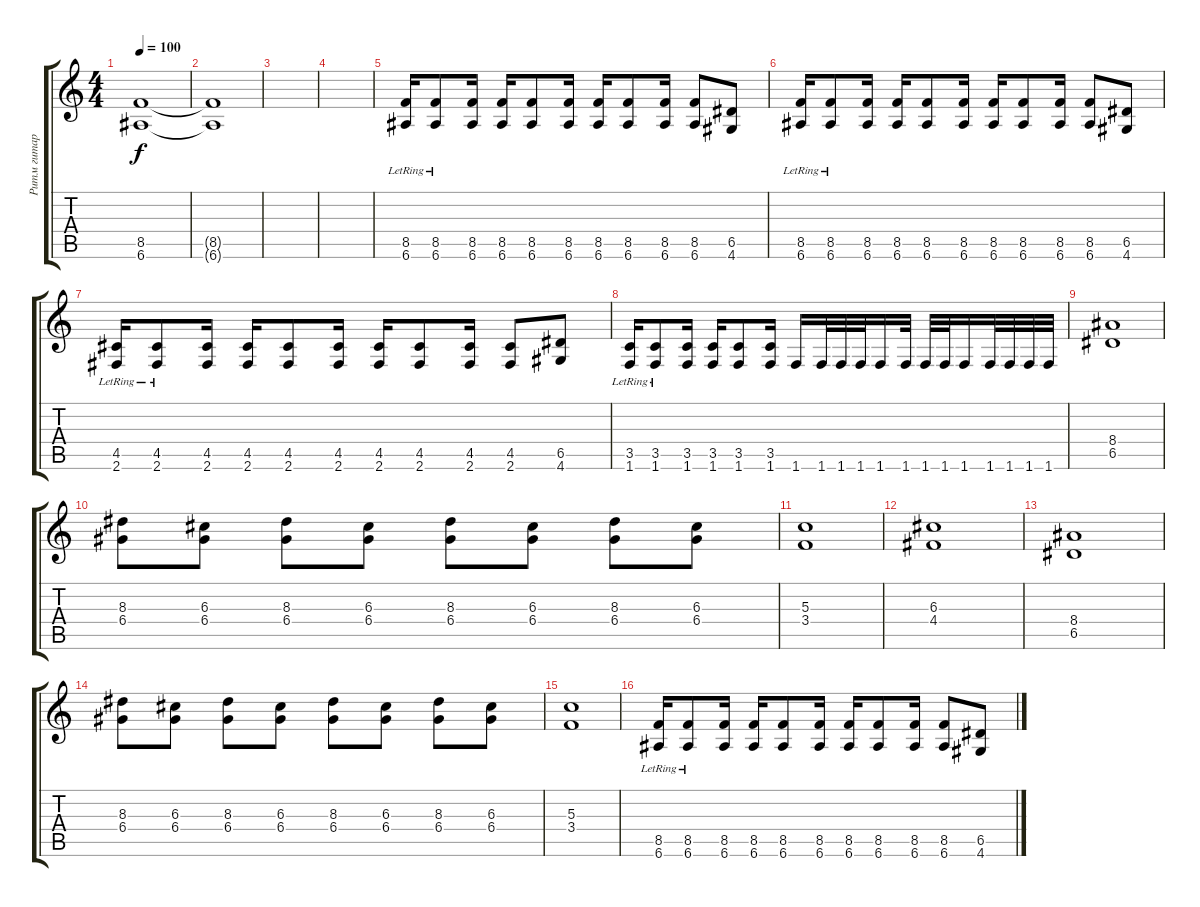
\track ("Ритм гитара1" "Ритм гитар") {instrument distortionguitar}
\staff {score tabs}
\tuning (E4 B3 G3 D3 A2 E2) {hide}
\ts (4 4)
\tempo 100
\clef g2
\ks c
(8.5 6.6).1{dy f} |
(8.5{t} 6.6{t}).1 |
|
|
(8.5{lr} 6.6).16 (8.5{lr} 6.6).8 (8.5 6.6).16 (8.5 6.6).16 (8.5 6.6).8 (8.5 6.6).16 (8.5 6.6).16 (8.5 6.6).8 (8.5 6.6).16 (8.5 6.6).8 (6.5 4.6).8 |
(8.5{lr} 6.6).16 (8.5{lr} 6.6).8 (8.5 6.6).16 (8.5 6.6).16 (8.5 6.6).8 (8.5 6.6).16 (8.5 6.6).16 (8.5 6.6).8 (8.5 6.6).16 (8.5 6.6).8 (6.5 4.6).8 |
(4.5{lr} 2.6).16 (4.5{lr} 2.6).8 (4.5 2.6).16 (4.5 2.6).16 (4.5 2.6).8 (4.5 2.6).16 (4.5 2.6).16 (4.5 2.6).8 (4.5 2.6).16 (4.5 2.6).8 (6.5 4.6).8 |
(3.5{lr} 1.6).16 (3.5{lr} 1.6).8 (3.5 1.6).16 (3.5 1.6).16 (3.5 1.6).8 (3.5 1.6).16 1.6.16 1.6.32 1.6.32 1.6.32 1.6.16 1.6.32 1.6.32 1.6.32 1.6.16 1.6.32 1.6.32 1.6.32 1.6.32 |
(8.4 6.5).1 |
(8.3 6.4).8 (6.3 6.4).8 (8.3 6.4).8 (6.3 6.4).8 (8.3 6.4).8 (6.3 6.4).8 (8.3 6.4).8 (6.3 6.4).8 |
(5.3 3.4).1 |
(6.3 4.4).1 |
(8.4 6.5).1 |
(8.3 6.4).8 (6.3 6.4).8 (8.3 6.4).8 (6.3 6.4).8 (8.3 6.4).8 (6.3 6.4).8 (8.3 6.4).8 (6.3 6.4).8 |
(5.3 3.4).1 |
(8.5{lr} 6.6).16 (8.5{lr} 6.6).8 (8.5 6.6).16 (8.5 6.6).16 (8.5 6.6).8 (8.5 6.6).16 (8.5 6.6).16 (8.5 6.6).8 (8.5 6.6).16 (8.5 6.6).8 (6.5 4.6).8
